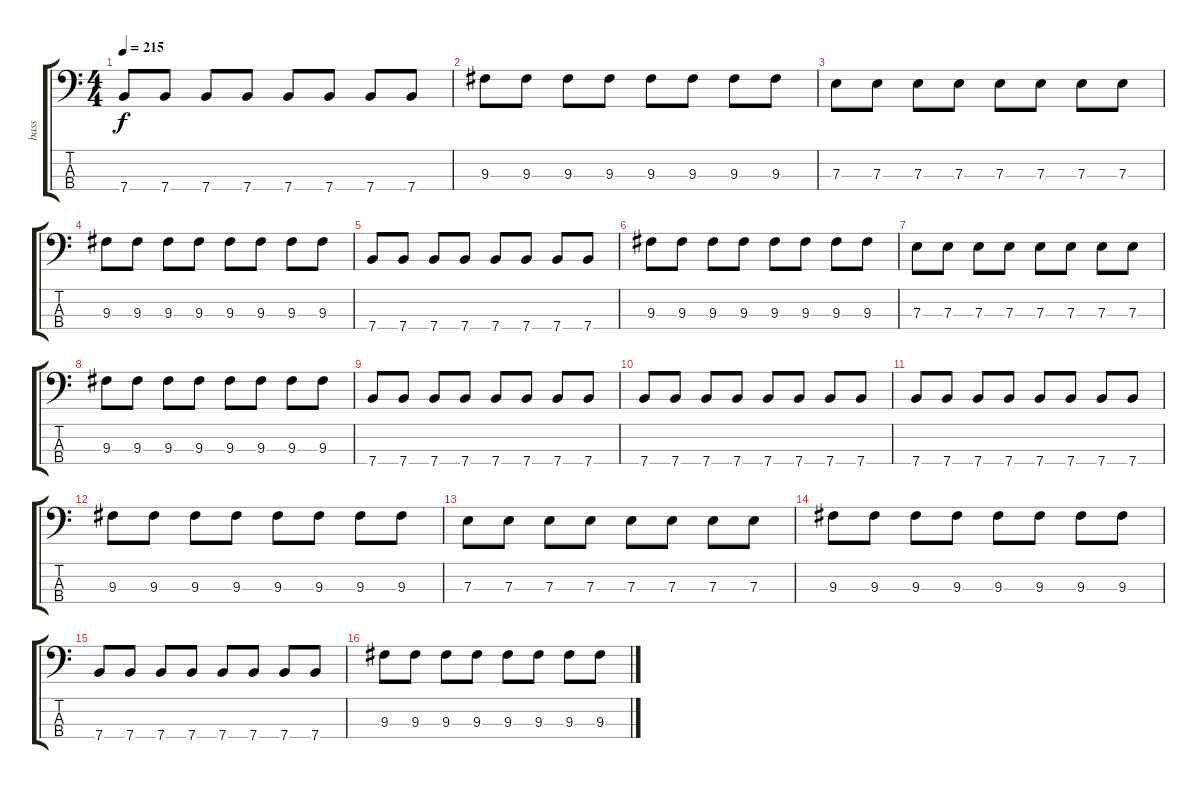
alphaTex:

\track ("bass" "bass") {instrument electricbasspick}
\staff {score tabs}
\tuning (G2 D2 A1 E1) {hide}
\ts (4 4)
\tempo 215
\clef f4
\ks c
7.4.8{dy f} 7.4.8 7.4.8 7.4.8 7.4.8 7.4.8 7.4.8 7.4.8 |
9.3.8 9.3.8 9.3.8 9.3.8 9.3.8 9.3.8 9.3.8 9.3.8 |
7.3.8 7.3.8 7.3.8 7.3.8 7.3.8 7.3.8 7.3.8 7.3.8 |
9.3.8 9.3.8 9.3.8 9.3.8 9.3.8 9.3.8 9.3.8 9.3.8 |
7.4.8 7.4.8 7.4.8 7.4.8 7.4.8 7.4.8 7.4.8 7.4.8 |
9.3.8 9.3.8 9.3.8 9.3.8 9.3.8 9.3.8 9.3.8 9.3.8 |
7.3.8 7.3.8 7.3.8 7.3.8 7.3.8 7.3.8 7.3.8 7.3.8 |
9.3.8 9.3.8 9.3.8 9.3.8 9.3.8 9.3.8 9.3.8 9.3.8 |
7.4.8 7.4.8 7.4.8 7.4.8 7.4.8 7.4.8 7.4.8 7.4.8 |
7.4.8 7.4.8 7.4.8 7.4.8 7.4.8 7.4.8 7.4.8 7.4.8 |
7.4.8 7.4.8 7.4.8 7.4.8 7.4.8 7.4.8 7.4.8 7.4.8 |
9.3.8 9.3.8 9.3.8 9.3.8 9.3.8 9.3.8 9.3.8 9.3.8 |
7.3.8 7.3.8 7.3.8 7.3.8 7.3.8 7.3.8 7.3.8 7.3.8 |
9.3.8 9.3.8 9.3.8 9.3.8 9.3.8 9.3.8 9.3.8 9.3.8 |
7.4.8 7.4.8 7.4.8 7.4.8 7.4.8 7.4.8 7.4.8 7.4.8 |
9.3.8 9.3.8 9.3.8 9.3.8 9.3.8 9.3.8 9.3.8 9.3.8
